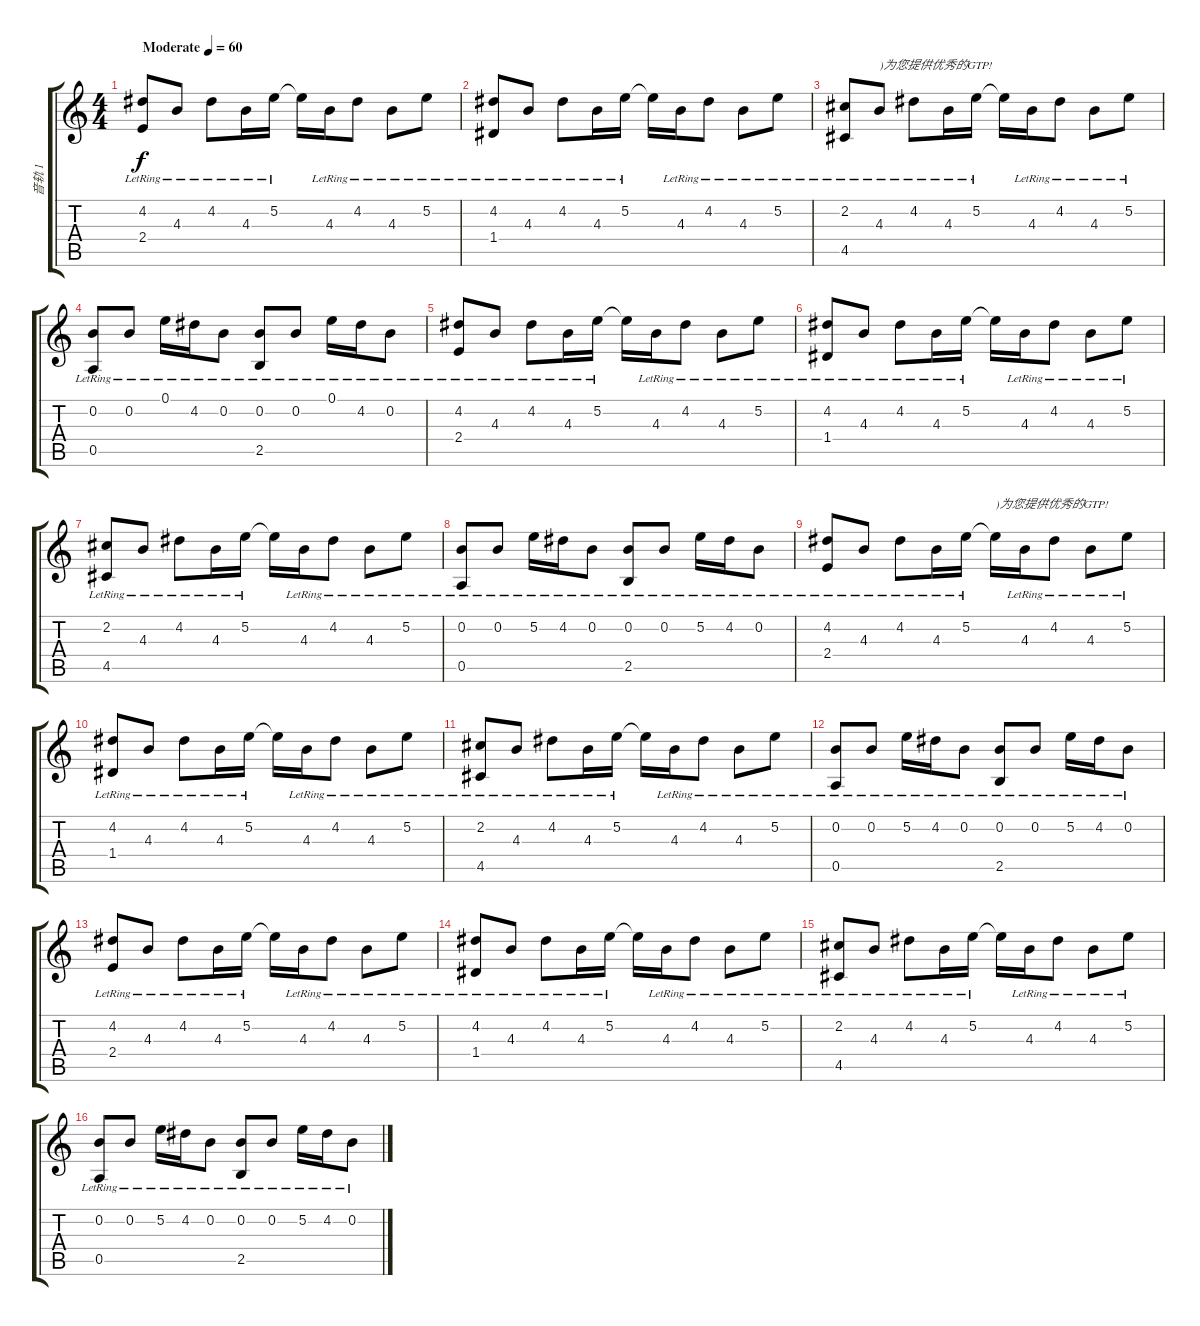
\track ("音轨 1" "音轨 1") {instrument acousticguitarnylon}
\staff {score tabs}
\tuning (E4 B3 G3 D3 A2 E2) {hide}
\ts (4 4)
\tempo (60 "Moderate")
\clef g2
\ks c
(4.2{lr} 2.4{lr}).8{dy f instrument acousticguitarnylon} 4.3{lr}.8 4.2{lr}.8 4.3{lr}.16 5.2{lr}.16 5.2{t}.16 4.3{lr}.16 4.2{lr}.8 4.3{lr}.8 5.2{lr}.8 |
(4.2{lr} 1.4{lr}).8 4.3{lr}.8 4.2{lr}.8 4.3{lr}.16 5.2{lr}.16 5.2{t}.16 4.3{lr}.16 4.2{lr}.8 4.3{lr}.8 5.2{lr}.8 |
(2.2{lr} 4.5{lr}).8 4.3{lr}.8{txt ")为您提供优秀的GTP!"} 4.2{lr}.8 4.3{lr}.16 5.2{lr}.16 5.2{t}.16 4.3{lr}.16 4.2{lr}.8 4.3{lr}.8 5.2{lr}.8 |
(0.2{lr} 0.5{lr}).8 0.2{lr}.8 0.1{lr}.16 4.2{lr}.16 0.2{lr}.8 (0.2{lr} 2.5{lr}).8 0.2{lr}.8 0.1{lr}.16 4.2{lr}.16 0.2{lr}.8 |
(4.2{lr} 2.4{lr}).8 4.3{lr}.8 4.2{lr}.8 4.3{lr}.16 5.2{lr}.16 5.2{t}.16 4.3{lr}.16 4.2{lr}.8 4.3{lr}.8 5.2{lr}.8 |
(4.2{lr} 1.4{lr}).8 4.3{lr}.8 4.2{lr}.8 4.3{lr}.16 5.2{lr}.16 5.2{t}.16 4.3{lr}.16 4.2{lr}.8 4.3{lr}.8 5.2{lr}.8 |
(2.2{lr} 4.5{lr}).8 4.3{lr}.8 4.2{lr}.8 4.3{lr}.16 5.2{lr}.16 5.2{t}.16 4.3{lr}.16 4.2{lr}.8 4.3{lr}.8 5.2{lr}.8 |
(0.2{lr} 0.5{lr}).8 0.2{lr}.8 5.2{lr}.16 4.2{lr}.16 0.2{lr}.8 (0.2{lr} 2.5{lr}).8 0.2{lr}.8 5.2{lr}.16 4.2{lr}.16 0.2{lr}.8 |
(4.2{lr} 2.4{lr}).8 4.3{lr}.8 4.2{lr}.8 4.3{lr}.16 5.2{lr}.16 5.2{t}.16{txt ")为您提供优秀的GTP!"} 4.3{lr}.16 4.2{lr}.8 4.3{lr}.8 5.2{lr}.8 |
(4.2{lr} 1.4{lr}).8 4.3{lr}.8 4.2{lr}.8 4.3{lr}.16 5.2{lr}.16 5.2{t}.16 4.3{lr}.16 4.2{lr}.8 4.3{lr}.8 5.2{lr}.8 |
(2.2{lr} 4.5{lr}).8 4.3{lr}.8 4.2{lr}.8 4.3{lr}.16 5.2{lr}.16 5.2{t}.16 4.3{lr}.16 4.2{lr}.8 4.3{lr}.8 5.2{lr}.8 |
(0.2{lr} 0.5{lr}).8 0.2{lr}.8 5.2{lr}.16 4.2{lr}.16 0.2{lr}.8 (0.2{lr} 2.5{lr}).8 0.2{lr}.8 5.2{lr}.16 4.2{lr}.16 0.2{lr}.8 |
(4.2{lr} 2.4{lr}).8 4.3{lr}.8 4.2{lr}.8 4.3{lr}.16 5.2{lr}.16 5.2{t}.16 4.3{lr}.16 4.2{lr}.8 4.3{lr}.8 5.2{lr}.8 |
(4.2{lr} 1.4{lr}).8 4.3{lr}.8 4.2{lr}.8 4.3{lr}.16 5.2{lr}.16 5.2{t}.16 4.3{lr}.16 4.2{lr}.8 4.3{lr}.8 5.2{lr}.8 |
(2.2{lr} 4.5{lr}).8 4.3{lr}.8 4.2{lr}.8 4.3{lr}.16 5.2{lr}.16 5.2{t}.16 4.3{lr}.16 4.2{lr}.8 4.3{lr}.8 5.2{lr}.8 |
(0.2{lr} 0.5{lr}).8 0.2{lr}.8 5.2{lr}.16 4.2{lr}.16 0.2{lr}.8 (0.2{lr} 2.5{lr}).8 0.2{lr}.8 5.2{lr}.16 4.2{lr}.16 0.2{lr}.8
